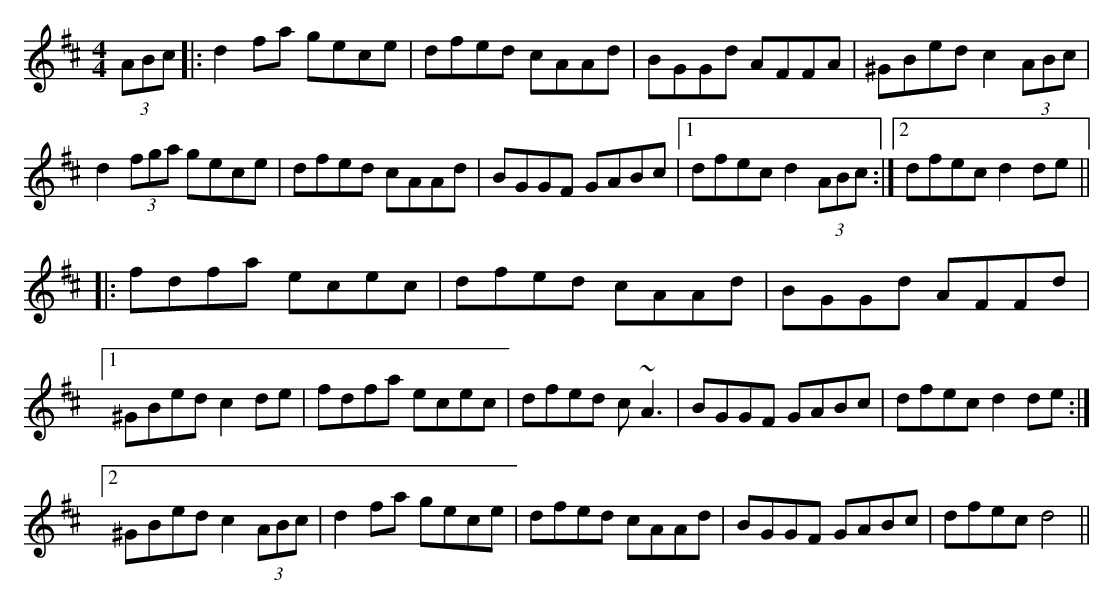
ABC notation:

X:1
M:4/4
K:D
(3ABc|:d2fa gece|dfed cAAd|BGGd AFFA|^GBed c2 (3ABc|
d2(3fga gece|dfed cAAd|BGGF GABc|1 dfec d2 (3ABc:|2 dfec d2 de||
|:fdfa ecec|dfed cAAd|BGGd AFFd|
[1 ^GBed c2 de|fdfa ecec|dfed c~A3|BGGF GABc|dfec d2 de:|
[2 ^GBed c2 (3ABc|d2fa gece|dfed cAAd|BGGF GABc|dfec d4||
